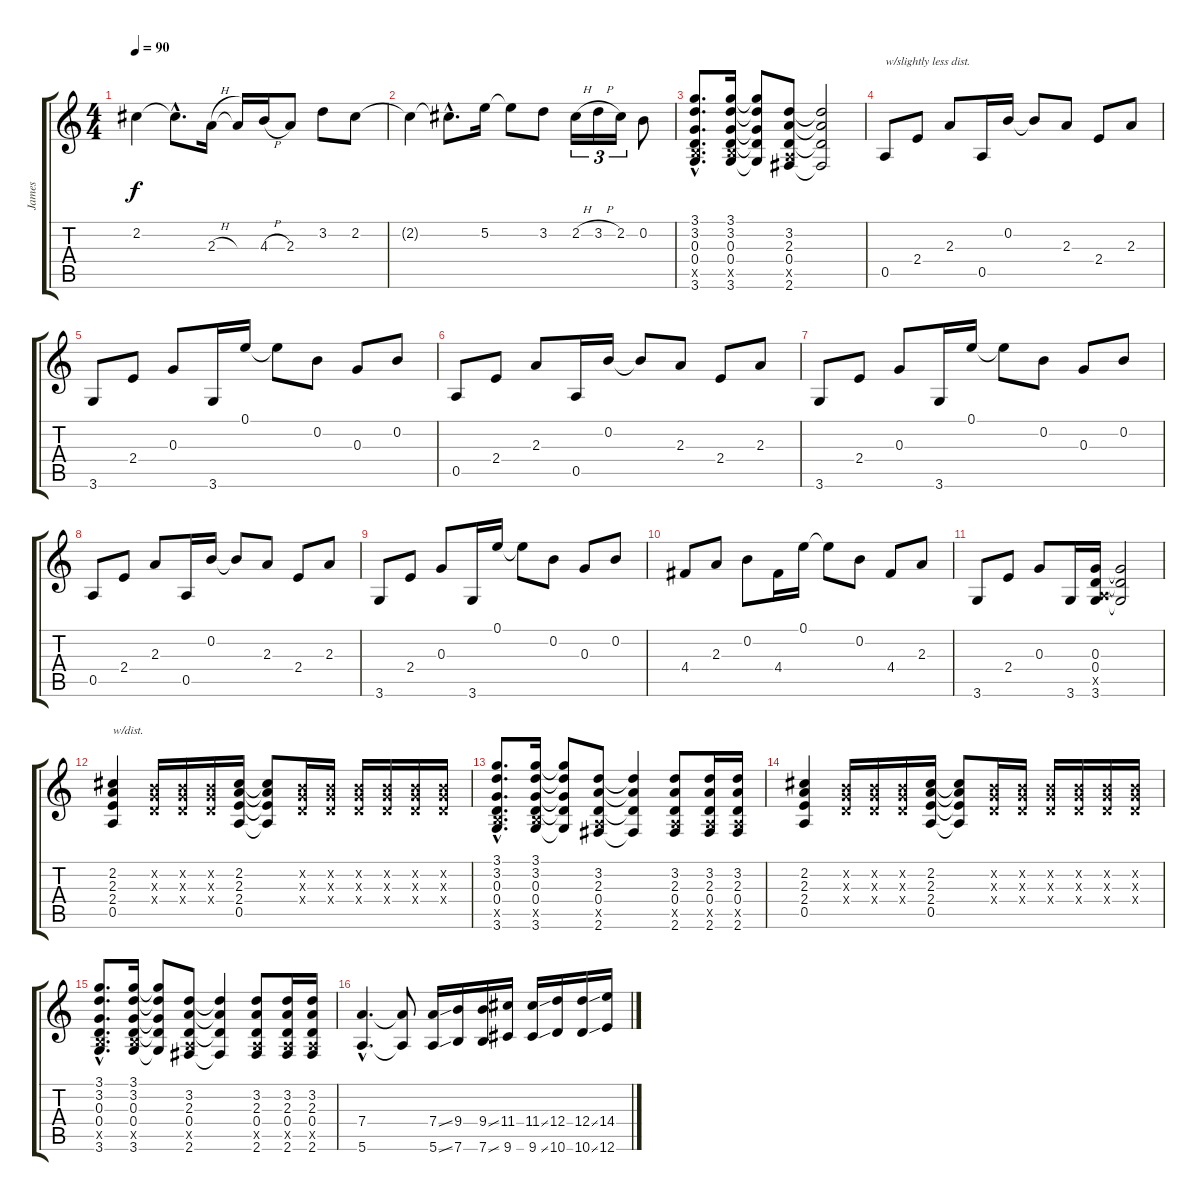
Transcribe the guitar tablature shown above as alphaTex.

\track ("James" "James") {instrument overdrivenguitar}
\staff {score tabs}
\tuning (E4 B3 G3 D3 A2 E2) {hide}
\ts (4 4)
\tempo 90
\clef g2
\ks c
2.2{t}.4{dy f} 2.2{hac t}.8{d} 2.3{h}.16 2.3{t}.16 4.3{h}.16 2.3.8 3.2.8 2.2.8 |
2.2{t}.4 2.2{hac t}.8{d} 5.2.16 5.2{t}.8 3.2.8 2.2{h}.16{tu (3 2)} 3.2{h}.16{tu (3 2)} 2.2.16{tu (3 2)} 0.2.8 |
(3.1{hac} 3.2{hac} 0.3{hac} 0.4{hac} 2.5{hac x} 3.6{hac}).8{d} (3.1 3.2 0.3 0.4 2.5{x} 3.6).16 (3.1{t} 3.2{t} 0.3{t} 0.4{t} 3.6{t}).8 (3.2 2.3 0.4 0.5{x} 2.6).8 (3.2{t} 2.3{t} 0.4{t} 2.6{t}).2 |
0.5.8{txt "w/slightly less dist."} 2.4.8 2.3.8 0.5.16 0.2.16 0.2{t}.8 2.3.8 2.4.8 2.3.8 |
3.6.8 2.4.8 0.3.8 3.6.16 0.1.16 0.1{t}.8 0.2.8 0.3.8 0.2.8 |
0.5.8 2.4.8 2.3.8 0.5.16 0.2.16 0.2{t}.8 2.3.8 2.4.8 2.3.8 |
3.6.8 2.4.8 0.3.8 3.6.16 0.1.16 0.1{t}.8 0.2.8 0.3.8 0.2.8 |
0.5.8 2.4.8 2.3.8 0.5.16 0.2.16 0.2{t}.8 2.3.8 2.4.8 2.3.8 |
3.6.8 2.4.8 0.3.8 3.6.16 0.1.16 0.1{t}.8 0.2.8 0.3.8 0.2.8 |
4.4.8 2.3.8 0.2.8 4.4.16 0.1.16 0.1{t}.8 0.2.8 4.4.8 2.3.8 |
3.6.8 2.4.8 0.3.8 3.6.16 (0.3 0.4 0.5{x} 3.6).16 (0.3{t} 0.4{t} 3.6{t}).2 |
(2.2 2.3 2.4 0.5).4{txt "w/dist."} (0.2{x} 0.3{x} 0.4{x}).16 (0.2{x} 0.3{x} 0.4{x}).16 (0.2{x} 0.3{x} 0.4{x}).16 (2.2 2.3 2.4 0.5).16 (2.2{t} 2.3{t} 2.4{t} 0.5{t}).8 (0.2{x} 0.3{x} 0.4{x}).16 (0.2{x} 0.3{x} 0.4{x}).16 (0.2{x} 0.3{x} 0.4{x}).16 (0.2{x} 0.3{x} 0.4{x}).16 (0.2{x} 0.3{x} 0.4{x}).16 (0.2{x} 0.3{x} 0.4{x}).16 |
(3.1{hac} 3.2{hac} 0.3{hac} 0.4{hac} 2.5{hac x} 3.6{hac}).8{d} (3.1 3.2 0.3 0.4 2.5{x} 3.6).16 (3.1{t} 3.2{t} 0.3{t} 0.4{t} 3.6{t}).8 (3.2 2.3 0.4 0.5{x} 2.6).8 (3.2{t} 2.3{t} 0.4{t} 2.6{t}).4 (3.2 2.3 0.4 0.5{x} 2.6).8 (3.2 2.3 0.4 0.5{x} 2.6).16 (3.2 2.3 0.4 0.5{x} 2.6).16 |
(2.2 2.3 2.4 0.5).4 (0.2{x} 0.3{x} 0.4{x}).16 (0.2{x} 0.3{x} 0.4{x}).16 (0.2{x} 0.3{x} 0.4{x}).16 (2.2 2.3 2.4 0.5).16 (2.2{t} 2.3{t} 2.4{t} 0.5{t}).8 (0.2{x} 0.3{x} 0.4{x}).16 (0.2{x} 0.3{x} 0.4{x}).16 (0.2{x} 0.3{x} 0.4{x}).16 (0.2{x} 0.3{x} 0.4{x}).16 (0.2{x} 0.3{x} 0.4{x}).16 (0.2{x} 0.3{x} 0.4{x}).16 |
(3.1{hac} 3.2{hac} 0.3{hac} 0.4{hac} 2.5{hac x} 3.6{hac}).8{d} (3.1 3.2 0.3 0.4 2.5{x} 3.6).16 (3.1{t} 3.2{t} 0.3{t} 0.4{t} 3.6{t}).8 (3.2 2.3 0.4 0.5{x} 2.6).8 (3.2{t} 2.3{t} 0.4{t} 2.6{t}).4 (3.2 2.3 0.4 0.5{x} 2.6).8 (3.2 2.3 0.4 0.5{x} 2.6).16 (3.2 2.3 0.4 0.5{x} 2.6).16 |
(7.4{hac} 5.6{hac}).4{d} (7.4{t} 5.6{t}).8 (7.4{ss} 5.6{ss}).16 (9.4 7.6).16 (9.4{ss} 7.6{ss}).16 (11.4 9.6).16 (11.4{ss} 9.6{ss}).16 (12.4 10.6).16 (12.4{ss} 10.6{ss}).16 (14.4 12.6).16
